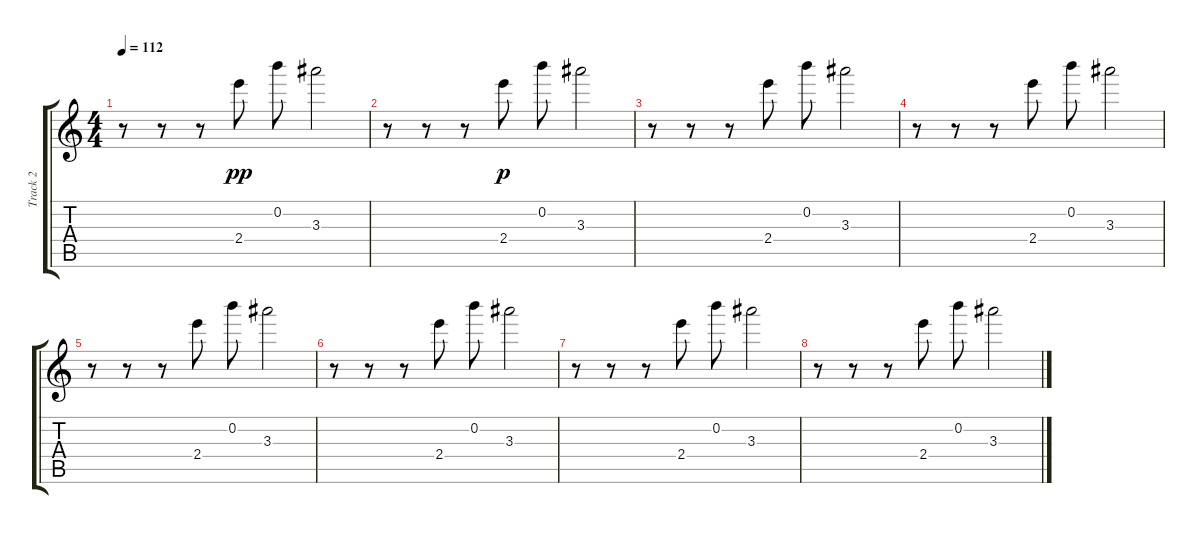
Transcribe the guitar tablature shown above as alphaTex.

\track ("Track 2" "Track 2") {instrument acousticguitarnylon}
\staff {score tabs}
\tuning (E4 B3 G3 D3 A2 E2) {hide}
\ts (4 4)
\tempo 112
\clef g2
\ks c
r.8{dy p} r.8 r.8 2.4.8{ot 15mb dy pp} 0.2.8{ot 15mb} 3.3.2{ot 15mb} |
r.8 r.8 r.8 2.4.8{ot 15mb dy p} 0.2.8{ot 15mb} 3.3.2{ot 15mb} |
r.8 r.8 r.8 2.4.8{ot 15mb} 0.2.8{ot 15mb} 3.3.2{ot 15mb} |
r.8 r.8 r.8 2.4.8{ot 15mb} 0.2.8{ot 15mb} 3.3.2{ot 15mb} |
r.8 r.8 r.8 2.4.8{ot 15mb} 0.2.8{ot 15mb} 3.3.2{ot 15mb} |
r.8 r.8 r.8 2.4.8{ot 15mb} 0.2.8{ot 15mb} 3.3.2{ot 15mb} |
r.8 r.8 r.8 2.4.8{ot 15mb} 0.2.8{ot 15mb} 3.3.2{ot 15mb} |
r.8 r.8 r.8 2.4.8{ot 15mb} 0.2.8{ot 15mb} 3.3.2{ot 15mb}
